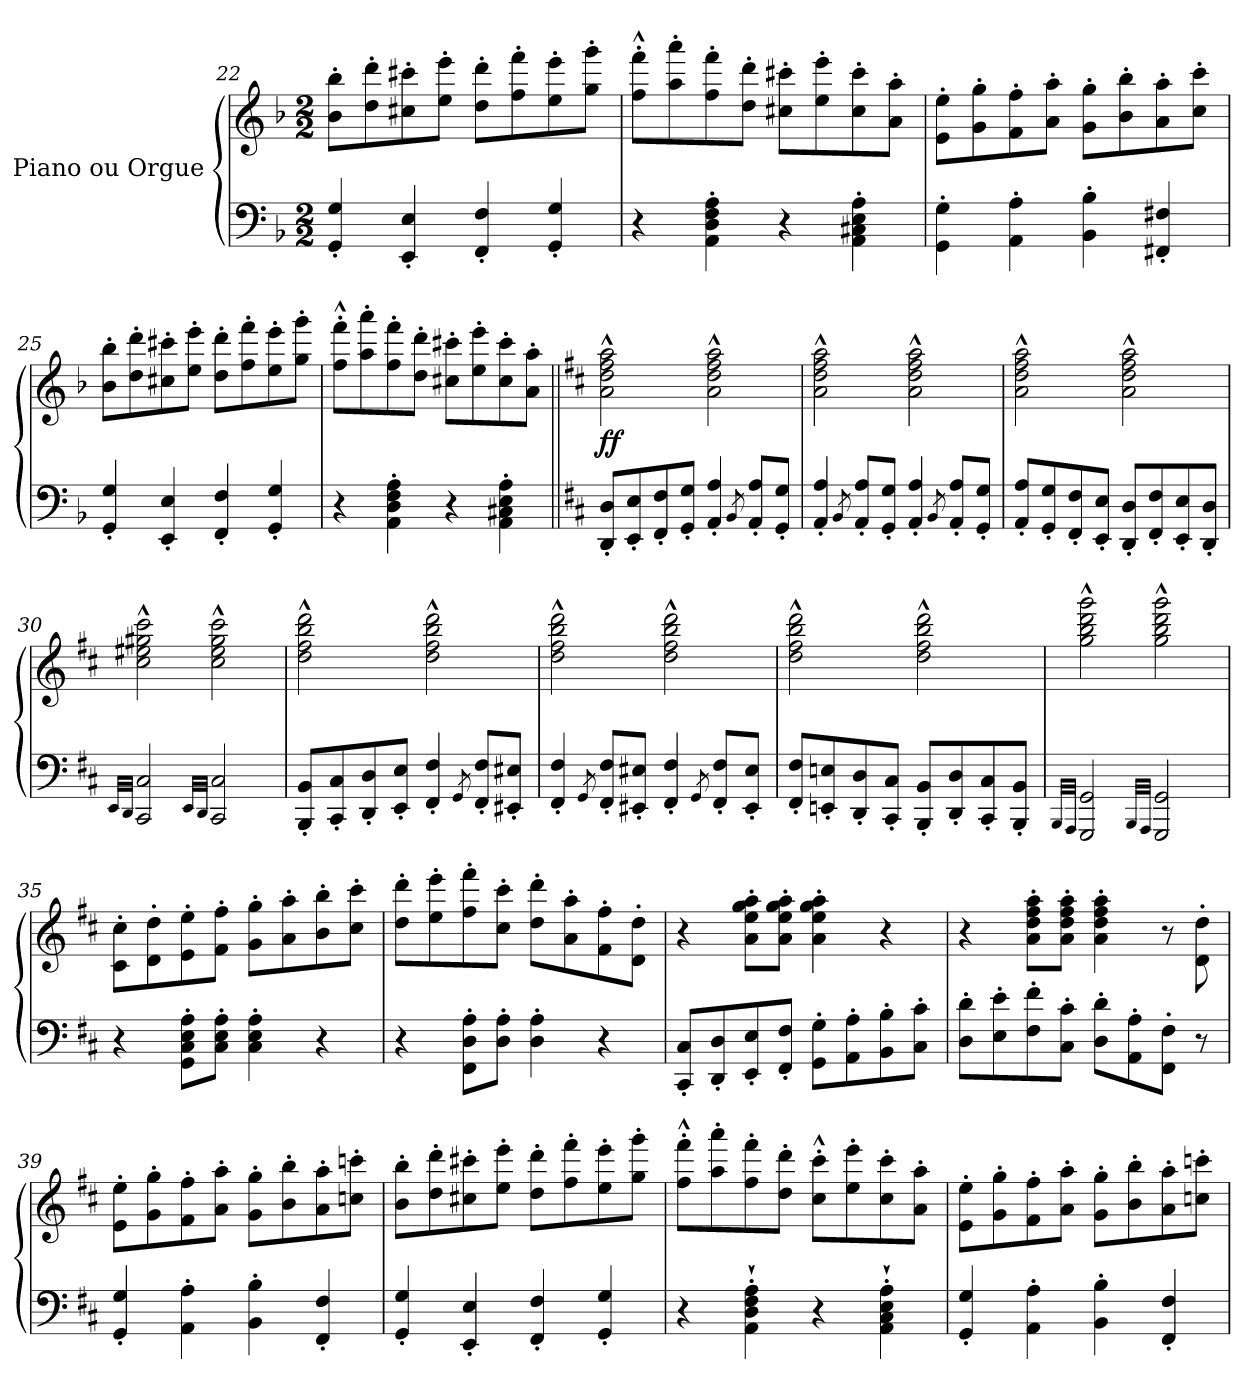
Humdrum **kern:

**kern	**kern	**dynam
*part1	*part1	*part1
*staff2	*staff1	*staff1/2
*I"Piano   ou Orgue	*	*
*clefF4	*clefG2	*
*k[b-]	*k[b-]	*
*F:	*F:	*
*M2/2	*M2/2	*
=22	=22	=22
4GG/' 4G/'	8b-\' 8bb-\'L	.
.	8dd\' 8ddd\'	.
4EE/' 4E/'	8cc#X\' 8ccc#X\'	.
.	8ee\' 8eee\'J	.
4FF/' 4F/'	8dd\' 8ddd\'L	.
.	8ff\' 8fff\'	.
4GG/' 4G/'	8ee\' 8eee\'	.
.	8gg\' 8ggg\'J	.
!!LO:LB:g=z
=23	=23	=23
4r	8ff\'^^ 8fff\'^^L	.
.	8aa\' 8aaa\'	.
4AA\' 4D\' 4F\' 4A\'	8ff\' 8fff\'	.
.	8dd\' 8ddd\'J	.
4r	8cc#X\' 8ccc#X\'L	.
.	8ee\' 8eee\'	.
4AA\' 4C#X\' 4E\' 4A\'	8cc#\' 8ccc#\'	.
.	8a\' 8aa\'J	.
=24	=24	=24
4GG\' 4G\'	8e\' 8ee\'L	.
.	8g\' 8gg\'	.
4AA\' 4A\'	8f\' 8ff\'	.
.	8a\' 8aa\'J	.
4BB-\' 4B-\'	8g\' 8gg\'L	.
.	8b-\' 8bb-\'	.
4FF#X/' 4F#X/'	8a\' 8aa\'	.
.	8cc\' 8ccc\'J	.
=25	=25	=25
4GG/' 4G/'	8b-\' 8bb-\'L	.
.	8dd\' 8ddd\'	.
4EE/' 4E/'	8cc#X\' 8ccc#X\'	.
.	8ee\' 8eee\'J	.
4FF/' 4F/'	8dd\' 8ddd\'L	.
.	8ff\' 8fff\'	.
4GG/' 4G/'	8ee\' 8eee\'	.
.	8gg\' 8ggg\'J	.
=26	=26	=26
4r	8ff\'^^ 8fff\'^^L	.
.	8aa\' 8aaa\'	.
4AA\' 4D\' 4F\' 4A\'	8ff\' 8fff\'	.
.	8dd\' 8ddd\'J	.
4r	8cc#X\' 8ccc#X\'L	.
.	8ee\' 8eee\'	.
4AA\' 4C#X\' 4E\' 4A\'	8cc#\' 8ccc#\'	.
.	8a\' 8aa\'J	.
=27||	=27||	=27||
*k[f#c#]	*k[f#c#]	*
*D:	*D:	*
!	!	!LO:DY:b
8DD/' 8D/'L	2a\^^ 2dd\^^ 2ff#\^^ 2aa\^^	ff
8EE/' 8E/'	.	.
8FF#/' 8F#/'	.	.
8GG/' 8G/'J	.	.
4AA/' 4A/'	2a\^^ 2dd\^^ 2ff#\^^ 2aa\^^	.
8qBB/	.	.
8AA/' 8A/'L	.	.
8GG/' 8G/'J	.	.
!!LO:PB:g=z
=28	=28	=28
4AA/' 4A/'	2a\^^ 2dd\^^ 2ff#\^^ 2aa\^^	.
8qBB/	.	.
8AA/' 8A/'L	.	.
8GG/' 8G/'J	.	.
4AA/' 4A/'	2a\^^ 2dd\^^ 2ff#\^^ 2aa\^^	.
8qBB/	.	.
8AA/' 8A/'L	.	.
8GG/' 8G/'J	.	.
=29	=29	=29
8AA/' 8A/'L	2a\^^ 2dd\^^ 2ff#\^^ 2aa\^^	.
8GG/' 8G/'	.	.
8FF#/' 8F#/'	.	.
8EE/' 8E/'J	.	.
8DD/' 8D/'L	2a\^^ 2dd\^^ 2ff#\^^ 2aa\^^	.
8FF#/' 8F#/'	.	.
8EE/' 8E/'	.	.
8DD/' 8D/'J	.	.
=30	=30	=30
32qEE/LLL	.	.
32qDD/JJJ	.	.
2CC#/ 2C#/	2cc#\^^ 2ee#X\^^ 2gg#X\^^ 2ccc#\^^	.
32qEE/LLL	.	.
32qDD/JJJ	.	.
2CC#/ 2C#/	2cc#\^^ 2ee#\^^ 2gg#\^^ 2ccc#\^^	.
=31	=31	=31
8BBB/' 8BB/'L	2dd\^^ 2ff#\^^ 2bb\^^ 2ddd\^^	.
8CC#/' 8C#/'	.	.
8DD/' 8D/'	.	.
8EE/' 8E/'J	.	.
4FF#/' 4F#/'	2dd\^^ 2ff#\^^ 2bb\^^ 2ddd\^^	.
8qGG/	.	.
8FF#/' 8F#/'L	.	.
8EE#X/' 8E#X/'J	.	.
=32	=32	=32
4FF#/' 4F#/'	2dd\^^ 2ff#\^^ 2bb\^^ 2ddd\^^	.
8qGG/	.	.
8FF#/' 8F#/'L	.	.
8EE#X/' 8E#X/'J	.	.
4FF#/' 4F#/'	2dd\^^ 2ff#\^^ 2bb\^^ 2ddd\^^	.
8qGG/	.	.
8FF#/' 8F#/'L	.	.
8EE#/' 8E#/'J	.	.
=33	=33	=33
8FF#/' 8F#/'L	2dd\^^ 2ff#\^^ 2bb\^^ 2ddd\^^	.
8EEn/' 8En/'	.	.
8DD/' 8D/'	.	.
8CC#/' 8C#/'J	.	.
8BBB/' 8BB/'L	2dd\^^ 2ff#\^^ 2bb\^^ 2ddd\^^	.
8DD/' 8D/'	.	.
8CC#/' 8C#/'	.	.
8BBB/' 8BB/'J	.	.
!!LO:LB:g=z
=34	=34	=34
32qBBB/LLL	.	.
32qAAA/JJJ	.	.
2GGG/ 2GG/	2gg\^^ 2bb\^^ 2ddd\^^ 2ggg\^^	.
32qBBB/LLL	.	.
32qAAA/JJJ	.	.
2GGG/ 2GG/	2gg\^^ 2bb\^^ 2ddd\^^ 2ggg\^^	.
=35	=35	=35
4r	8c#\' 8cc#\'L	.
.	8d\' 8dd\'	.
8GG\' 8C#\' 8E\' 8A\'L	8e\' 8ee\'	.
8C#\' 8E\' 8A\'J	8f#\' 8ff#\'J	.
4C#\' 4E\' 4A\'	8g\' 8gg\'L	.
.	8a\' 8aa\'	.
4r	8b\' 8bb\'	.
.	8cc#\' 8ccc#\'J	.
=36	=36	=36
4r	8dd\' 8ddd\'L	.
.	8ee\' 8eee\'	.
8FF#\' 8D\' 8A\'L	8ff#\' 8fff#\'	.
8D\' 8A\'J	8cc#\' 8ccc#\'J	.
4D\' 4A\'	8dd\' 8ddd\'L	.
.	8a\' 8aa\'	.
4r	8f#\' 8ff#\'	.
.	8d\' 8dd\'J	.
=37	=37	=37
8CC#/' 8C#/'L	4r	.
8DD/' 8D/'	.	.
8EE/' 8E/'	8a\' 8ee\' 8gg\' 8aa\'L	.
8FF#/' 8F#/'J	8a\' 8ee\' 8gg\' 8aa\'J	.
8GG\' 8G\'L	4a\' 4ee\' 4gg\' 4aa\'	.
8AA\' 8A\'	.	.
8BB\' 8B\'	4r	.
8C#\' 8c#\'J	.	.
=38	=38	=38
8D\' 8d\'L	4r	.
8E\' 8e\'	.	.
8F#\' 8f#\'	8a\' 8dd\' 8ff#\' 8aa\'L	.
8C#\' 8c#\'J	8a\' 8dd\' 8ff#\' 8aa\'J	.
8D\' 8d\'L	4a\' 4dd\' 4ff#\' 4aa\'	.
8AA\' 8A\'	.	.
8FF#\' 8F#\'J	8r	.
8r	8d\' 8dd\'	.
=39	=39	=39
4GG/' 4G/'	8e\' 8ee\'L	.
.	8g\' 8gg\'	.
4AA\' 4A\'	8f#\' 8ff#\'	.
.	8a\' 8aa\'J	.
4BB\' 4B\'	8g\' 8gg\'L	.
.	8b\' 8bb\'	.
4FF#/' 4F#/'	8a\' 8aa\'	.
.	8ccn\' 8cccn\'J	.
!!LO:LB:g=z
=40	=40	=40
4GG/' 4G/'	8b\' 8bb\'L	.
.	8dd\' 8ddd\'	.
4EE/' 4E/'	8cc#X\' 8ccc#X\'	.
.	8ee\' 8eee\'J	.
4FF#/' 4F#/'	8dd\' 8ddd\'L	.
.	8ff#\' 8fff#\'	.
4GG/' 4G/'	8ee\' 8eee\'	.
.	8gg\' 8ggg\'J	.
=41	=41	=41
4r	8ff#\'^^ 8fff#\'^^L	.
.	8aa\' 8aaa\'	.
4AA\`' 4D\`' 4F#\`' 4A\`'	8ff#\' 8fff#\'	.
.	8dd\' 8ddd\'J	.
4r	8cc#\'^^ 8ccc#\'^^L	.
.	8ee\' 8eee\'	.
4AA\`' 4C#\`' 4E\`' 4A\`'	8cc#\' 8ccc#\'	.
.	8a\' 8aa\'J	.
=42	=42	=42
4GG/' 4G/'	8e\' 8ee\'L	.
.	8g\' 8gg\'	.
4AA\' 4A\'	8f#\' 8ff#\'	.
.	8a\' 8aa\'J	.
4BB\' 4B\'	8g\' 8gg\'L	.
.	8b\' 8bb\'	.
4FF#/' 4F#/'	8a\' 8aa\'	.
.	8ccn\' 8cccn\'J	.
=	=	=
*-	*-	*-
